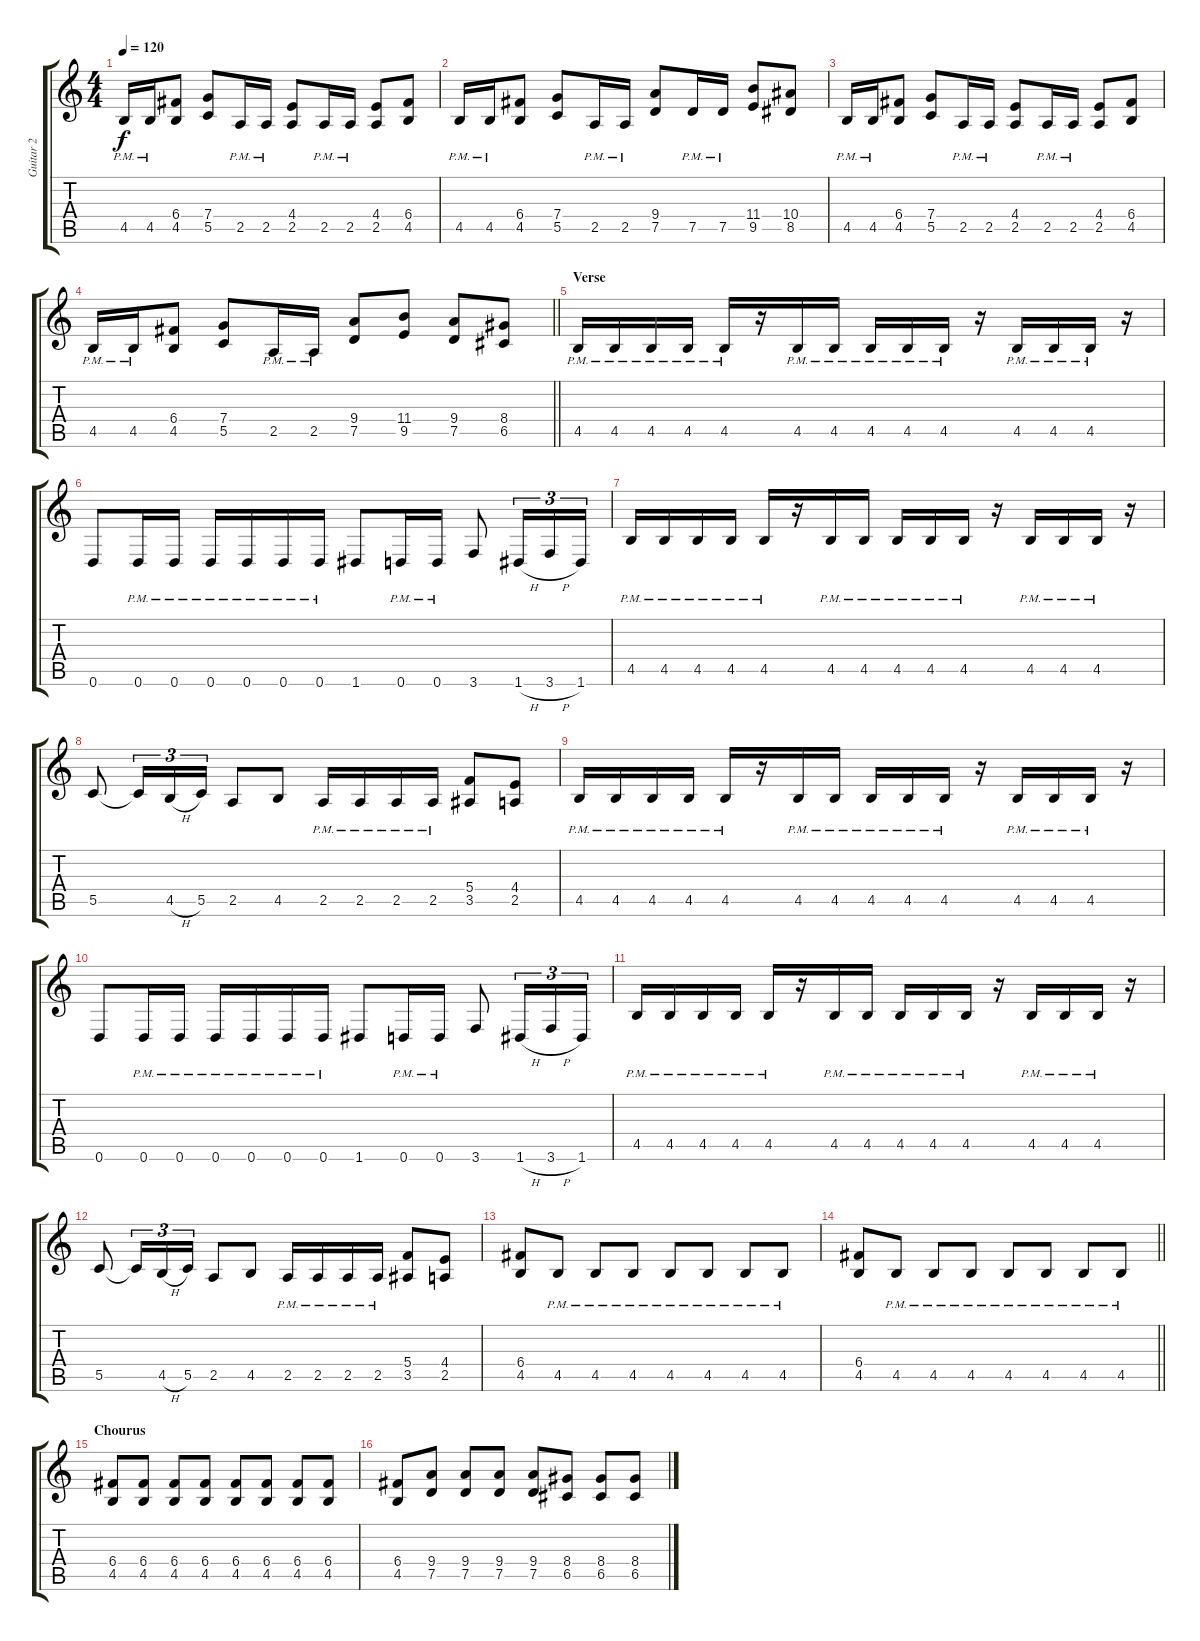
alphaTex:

\track ("Guitar 2" "Guitar 2") {instrument distortionguitar}
\staff {score tabs}
\tuning (D4 A3 F3 C3 G2 D2) {hide}
\ts (4 4)
\tempo 120
\clef g2
\ks c
4.5{pm}.16{dy f} 4.5{pm}.16 (6.4 4.5).8 (7.4 5.5).8 2.5{pm}.16 2.5{pm}.16 (4.4 2.5).8 2.5{pm}.16 2.5{pm}.16 (4.4 2.5).8 (6.4 4.5).8 |
4.5{pm}.16 4.5{pm}.16 (6.4 4.5).8 (7.4 5.5).8 2.5{pm}.16 2.5{pm}.16 (9.4 7.5).8 7.5{pm}.16 7.5{pm}.16 (11.4 9.5).8 (10.4 8.5).8 |
4.5{pm}.16 4.5{pm}.16 (6.4 4.5).8 (7.4 5.5).8 2.5{pm}.16 2.5{pm}.16 (4.4 2.5).8 2.5{pm}.16 2.5{pm}.16 (4.4 2.5).8 (6.4 4.5).8 |
\barLineRight lightlight
4.5{pm}.16 4.5{pm}.16 (6.4 4.5).8 (7.4 5.5).8 2.5{pm}.16 2.5{pm}.16 (9.4 7.5).8 (11.4 9.5).8 (9.4 7.5).8 (8.4 6.5).8 |
\section ("" "Verse")
4.5{pm}.16 4.5{pm}.16 4.5{pm}.16 4.5{pm}.16 4.5{pm}.16 r.16 4.5{pm}.16 4.5{pm}.16 4.5{pm}.16 4.5{pm}.16 4.5{pm}.16 r.16 4.5{pm}.16 4.5{pm}.16 4.5{pm}.16 r.16 |
0.6.8 0.6{pm}.16 0.6{pm}.16 0.6{pm}.16 0.6{pm}.16 0.6{pm}.16 0.6{pm}.16 1.6.8 0.6{pm}.16 0.6{pm}.16 3.6.8 1.6{h}.16{tu (3 2)} 3.6{h}.16{tu (3 2)} 1.6.16{tu (3 2)} |
4.5{pm}.16 4.5{pm}.16 4.5{pm}.16 4.5{pm}.16 4.5{pm}.16 r.16 4.5{pm}.16 4.5{pm}.16 4.5{pm}.16 4.5{pm}.16 4.5{pm}.16 r.16 4.5{pm}.16 4.5{pm}.16 4.5{pm}.16 r.16 |
5.5.8 5.5{t}.16{tu (3 2)} 4.5{h}.16{tu (3 2)} 5.5.16{tu (3 2)} 2.5.8 4.5.8 2.5{pm}.16 2.5{pm}.16 2.5{pm}.16 2.5{pm}.16 (5.4 3.5).8 (4.4 2.5).8 |
4.5{pm}.16 4.5{pm}.16 4.5{pm}.16 4.5{pm}.16 4.5{pm}.16 r.16 4.5{pm}.16 4.5{pm}.16 4.5{pm}.16 4.5{pm}.16 4.5{pm}.16 r.16 4.5{pm}.16 4.5{pm}.16 4.5{pm}.16 r.16 |
0.6.8 0.6{pm}.16 0.6{pm}.16 0.6{pm}.16 0.6{pm}.16 0.6{pm}.16 0.6{pm}.16 1.6.8 0.6{pm}.16 0.6{pm}.16 3.6.8 1.6{h}.16{tu (3 2)} 3.6{h}.16{tu (3 2)} 1.6.16{tu (3 2)} |
4.5{pm}.16 4.5{pm}.16 4.5{pm}.16 4.5{pm}.16 4.5{pm}.16 r.16 4.5{pm}.16 4.5{pm}.16 4.5{pm}.16 4.5{pm}.16 4.5{pm}.16 r.16 4.5{pm}.16 4.5{pm}.16 4.5{pm}.16 r.16 |
5.5.8 5.5{t}.16{tu (3 2)} 4.5{h}.16{tu (3 2)} 5.5.16{tu (3 2)} 2.5.8 4.5.8 2.5{pm}.16 2.5{pm}.16 2.5{pm}.16 2.5{pm}.16 (5.4 3.5).8 (4.4 2.5).8 |
(6.4 4.5).8 4.5{pm}.8 4.5{pm}.8 4.5{pm}.8 4.5{pm}.8 4.5{pm}.8 4.5{pm}.8 4.5{pm}.8 |
\barLineRight lightlight
(6.4 4.5).8 4.5{pm}.8 4.5{pm}.8 4.5{pm}.8 4.5{pm}.8 4.5{pm}.8 4.5{pm}.8 4.5{pm}.8 |
\section ("" "Chourus")
(6.4 4.5).8 (6.4 4.5).8 (6.4 4.5).8 (6.4 4.5).8 (6.4 4.5).8 (6.4 4.5).8 (6.4 4.5).8 (6.4 4.5).8 |
(6.4 4.5).8 (9.4 7.5).8 (9.4 7.5).8 (9.4 7.5).8 (9.4 7.5).8 (8.4 6.5).8 (8.4 6.5).8 (8.4 6.5).8
